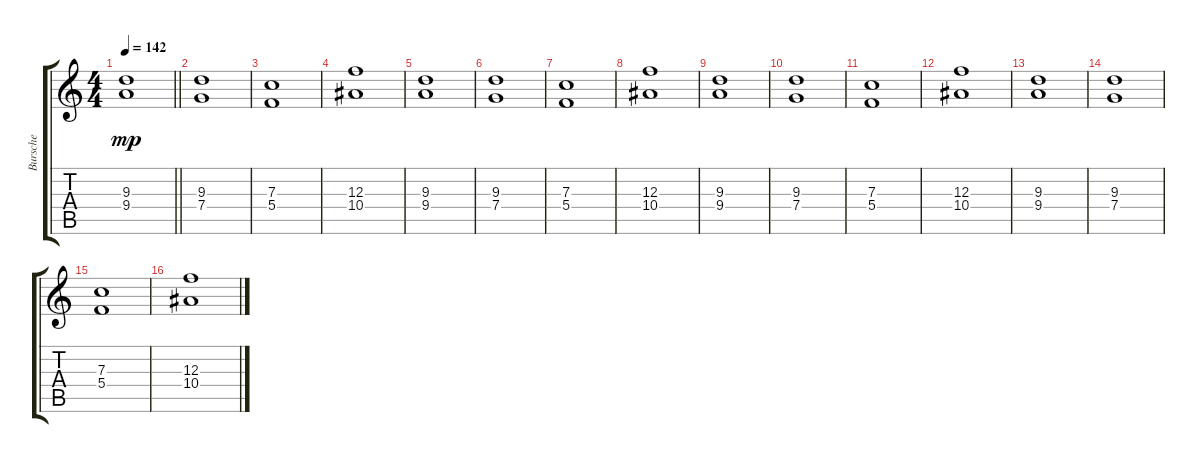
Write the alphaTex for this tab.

\track ("Bursche" "Bursche") {instrument distortionguitar}
\staff {score tabs}
\tuning (D4 A3 F3 C3 G2 D2) {hide}
\ts (4 4)
\tempo 142
\clef g2
\barLineRight lightlight
\ks c
(9.3 9.4).1{dy mp} |
(9.3 7.4).1 |
(7.3 5.4).1 |
(12.3 10.4).1 |
(9.3 9.4).1 |
(9.3 7.4).1 |
(7.3 5.4).1 |
(12.3 10.4).1 |
(9.3 9.4).1 |
(9.3 7.4).1 |
(7.3 5.4).1 |
(12.3 10.4).1 |
(9.3 9.4).1 |
(9.3 7.4).1 |
(7.3 5.4).1 |
(12.3 10.4).1
